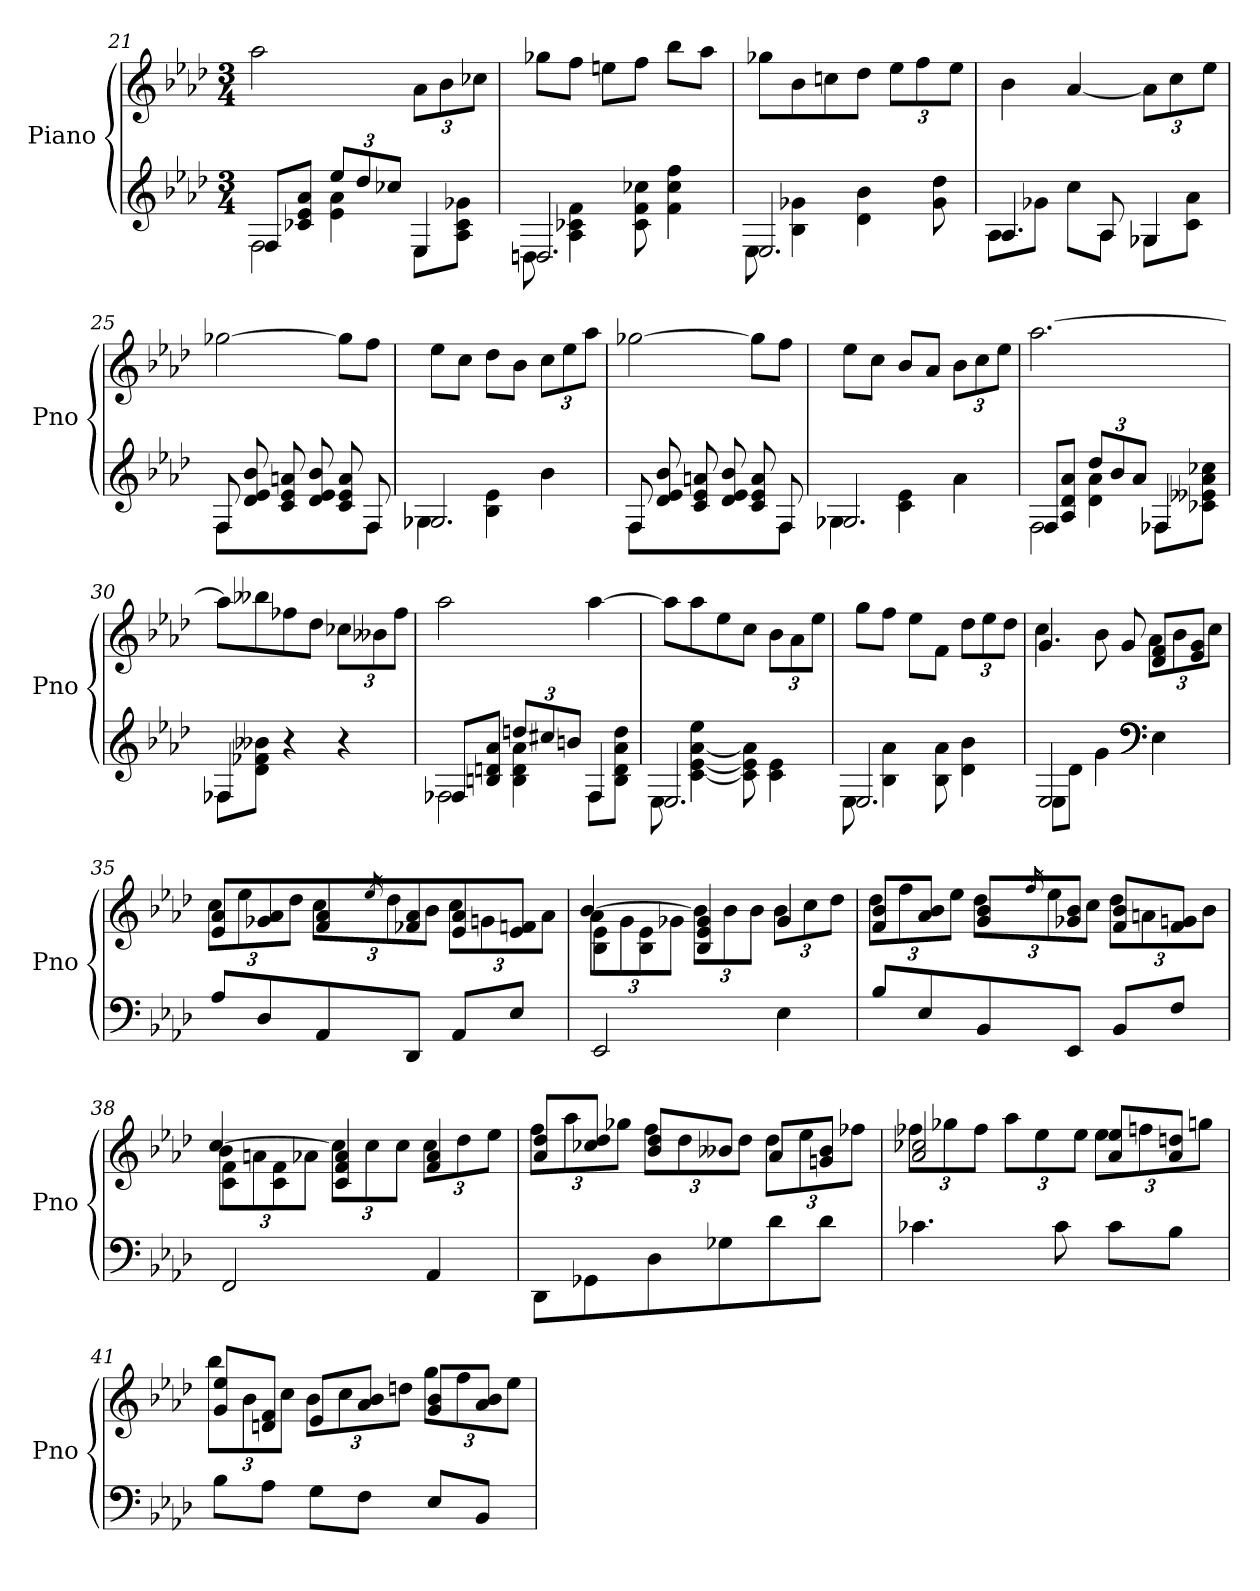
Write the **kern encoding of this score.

**kern	**kern
*part1	*part1
*staff2	*staff1
*I"Piano	*
*I'Pno	*
*clefG2	*clefG2
*k[b-e-a-d-]	*k[b-e-a-d-]
*A-:	*A-:
*M3/4	*M3/4
=21	=21
*^	*
*	*^	*
2F\	4ryy	8FL	2aa-
.	.	8c-X 8e- 8a-J	.
.	4e- 4a-	12ee-L	.
.	.	12dd-	.
.	.	12cc-XJ	.
4E-	8E-L	4ryy	12a-L
.	.	.	12b-
.	8A- 8c- 8g-XJ	.	.
.	.	.	12cc-XJ
*	*v	*v	*
=22	=22	=22
2.Dn	8Dn	8gg-XL
.	4A- 4c-X 4f	8ffJ
.	.	8eenL
.	8c- 8f 8cc-X	8ffJ
.	4f\ 4cc-\ 4ff\	8bb-L
.	.	8aa-J
=23	=23	=23
2.E-	8E-	8gg-XL
.	4B- 4g-X	8b-
.	.	8ccn
.	4d- 4b-	8dd-J
.	.	12ee-L
.	.	12ff
.	8g- 8dd-	.
.	.	12ee-J
=24	=24	=24
4.A-	8A-L	4b-
.	8g-XJ	.
.	8ccL	[4a-
8A-	8A-J	.
4G-X	8G-XL	12a-L]
.	.	12cc
.	8c 8a-J	.
.	.	12ee-J
=25	=25	=25
8F	8FL	[2gg-X
8d- 8e- 8b-	2ryy	.
8c 8e- 8an	.	.
8d- 8e- 8b-	.	.
8c 8e- 8a	.	8gg-L]
8F	8FJ	8ffJ
=26	=26	=26
2.G-X	4G-X	8ee-L
.	.	8ccJ
.	4B- 4e-	8dd-L
.	.	8b-J
.	4b-	12ccL
.	.	12ee-
.	.	12aa-J
=27	=27	=27
8F	8FL	[2gg-X
8d- 8e- 8b-	2ryy	.
8c 8e- 8an	.	.
8d- 8e- 8b-	.	.
8c 8e- 8a	.	8gg-L]
8F	8FJ	8ffJ
=28	=28	=28
2.G-X	4G-X	8ee-L
.	.	8ccJ
.	4c 4e-	8b-L
.	.	8a-J
.	4a-	12b-L
.	.	12cc
.	.	12ee-J
=29	=29	=29
*	*^	*
2F\	4ryy	8FL	[2.aa-
.	.	8A- 8d- 8a-J	.
.	4d-\ 4a-\	12dd-L	.
.	.	12b-	.
.	.	12a-J	.
4F-X	8F-XL	4ryy	.
.	8c-X 8e--X 8a- 8cc-XJ	.	.
*	*v	*v	*
=30	=30	=30
4F-X	8F-XL	8aa-L]
.	8d- 8f-X 8b--XJ	8bb--X
4r	2ryy	8ff-X
.	.	8dd-J
4r	.	12cc-XL
.	.	12b--X
.	.	12ff-J
=31	=31	=31
*	*^	*
2F-X\	4ryy	8F-XL	2aa-
.	.	8Bn 8dn 8a-J	.
.	4B\ 4d\ 4a-\	12ddnL	.
.	.	12cc#X	.
.	.	12bnJ	.
4F-	8F-L	4ryy	[4aa-
.	8B 8d 8a- 8ddJ	.	.
*	*v	*v	*
=32	=32	=32
2.E-	8E-	8aa-L]
.	[4c [4e- [4a- 4ee-	8aa-
.	.	8ee-
.	8c] 8e-] 8a-]	8ccJ
.	4c 4e-	12b-L
.	.	12a-
.	.	12ee-J
=33	=33	=33
2.E-	8E-	8ggL
.	4B- 4a-	8ffJ
.	.	8ee-L
.	8B- 8a-	8fJ
.	4d- 4b-	12dd-L
.	.	12ee-
.	.	12dd-J
=34	=34	=34
*	*	*^
2E-	8E-L	4.g	4cc
.	8d-J	.	.
.	4g	.	8b-
.	.	8ryy	8g
*clefF4	*	*	*
4E-	4ryy	8d- 8fL	12a-L
.	.	.	12b-
.	.	8e- 8gJ	.
.	.	.	12ccJ
*v	*v	*	*
=35	=35	=35
8A-L	8e- 8a-L	12ccL
.	.	12ee-
8D-	8g-X 8a-	.
.	.	12dd-J
8AA-	8f 8a-	12ccL
.	.	16qee-
.	.	12dd-
8DD-J	8f-X 8a-	.
.	.	12b-J
8AA-L	8e- 8a-	12ccL
.	.	12gn
8E-J	8e- 8fnJ	.
.	.	12a-J
=36	=36	=36
*	*	*^
2EE-	8B-\ 8e-\L	12a-L	[4b-
.	.	12g	.
.	8B- 8e-J	.	.
.	.	12g-XJ	.
.	4B- 4e- 4g-	12b-L]	2ryy
.	.	12b-	.
.	.	12b-J	.
4E-	4g-	12b-L	.
.	.	12cc	.
.	.	12dd-J	.
*	*	*v	*v
=37	=37	=37
8B-L	8f 8b-L	12dd-L
.	.	12ff
8E-	8a- 8b-J	.
.	.	12ee-J
8BB-	8g 8b-L	12dd-L
.	.	16qff
.	.	12ee-
8EE-J	8g-X 8b-J	.
.	.	12ccJ
8BB-/L	8f 8b-L	12dd-L
.	.	12an
8FJ	8f 8gnJ	.
.	.	12b-J
=38	=38	=38
*	*	*^
2FF	8c\ 8f\L	12b-L	[4cc
.	.	12an	.
.	8c 8fJ	.	.
.	.	12a-XJ	.
.	4c 4f 4a-	12ccL]	2ryy
.	.	12cc	.
.	.	12ccJ	.
4AA-	4f 4a-	12ccL	.
.	.	12dd-	.
.	.	12ee-J	.
*	*	*v	*v
=39	=39	=39
8DD-L	8a- 8dd-L	12ffL
.	.	12aa-
8GG-X	8cc-X 8dd-J	.
.	.	12gg-XJ
8D-	8b- 8dd-L	12ffL
.	.	12dd-
8G-X	8b--XJ	.
.	.	12dd-J
8d-	8a-L	12dd-L
.	.	12ee-
8d-J	8gn 8b--J	.
.	.	12ff-XJ
=40	=40	=40
4.c-X	2a- 2cc-X	12ff-XL
.	.	12gg-X
.	.	12ff-J
.	.	12aa-L
.	.	12ee-
8c-	.	.
.	.	12ee-J
8c-L	8a- 8ee-L	12ee-L
.	.	12ffn
8B-J	8a- 8ddnJ	.
.	.	12ggnJ
=41	=41	=41
8B-L	8g 8ee-L	12bb-L
.	.	12b-
8A-J	8dn 8fJ	.
.	.	12ccJ
8GL	8e-L	12b-L
.	.	12cc
8FJ	8a- 8b-J	.
.	.	12ddnJ
8E-L	8g 8b-L	12ggL
.	.	12ff
8BB-J	8a- 8b-J	.
.	.	12ee-J
*	*v	*v
=	=
*-	*-
